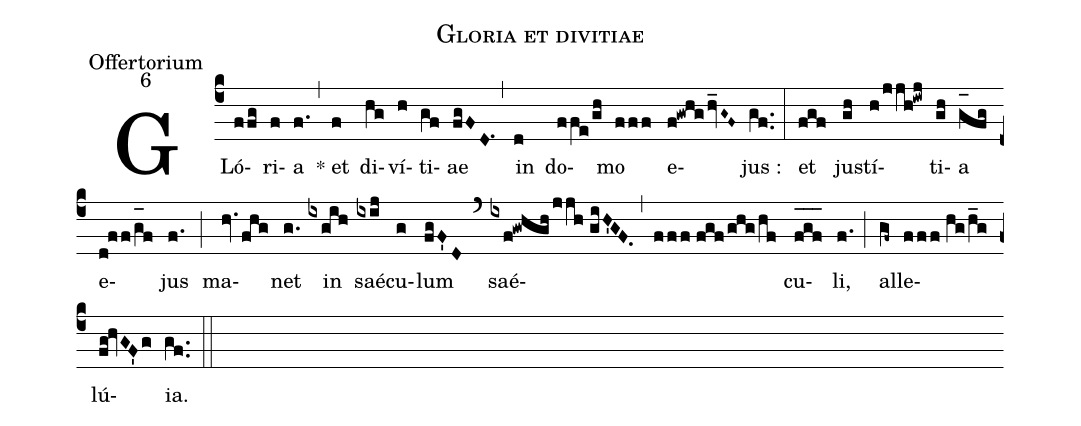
name:Gloria et divitiae;
office-part:Offertorium;
mode:6;
%%
(c4) GLó(ffg)ri(f)a(f.) (,) * et(f) di(hg)ví(h)ti(gf)ae(fgFD.1) (,) in(d) do(ffe/gh)mo(fff) e(f!gwhghv_G~F~)jus :(gf..) (:) et(fgf) ju(gh)stí(h/jjh!iwj)ti(gh)a(g_[oh:h]fg) e(d!ff/g_[oh:h]f)jus(f.) (;) ma(hv.fhg)net(g.) in(ixgih) saé(ixij)cu(g)lum(fgF'D) (`) saé(ixf!gwhghjjh//giH'GF.)(,)(fff//fgf/ghg/hf)cu(f_[oh:h]g_[oh:h]f_[oh:h])li,(f.) (;) al(gf~)le(fff//hg/h_g)lú(fg!hvGF'g){ia}.(gf..) (::)
